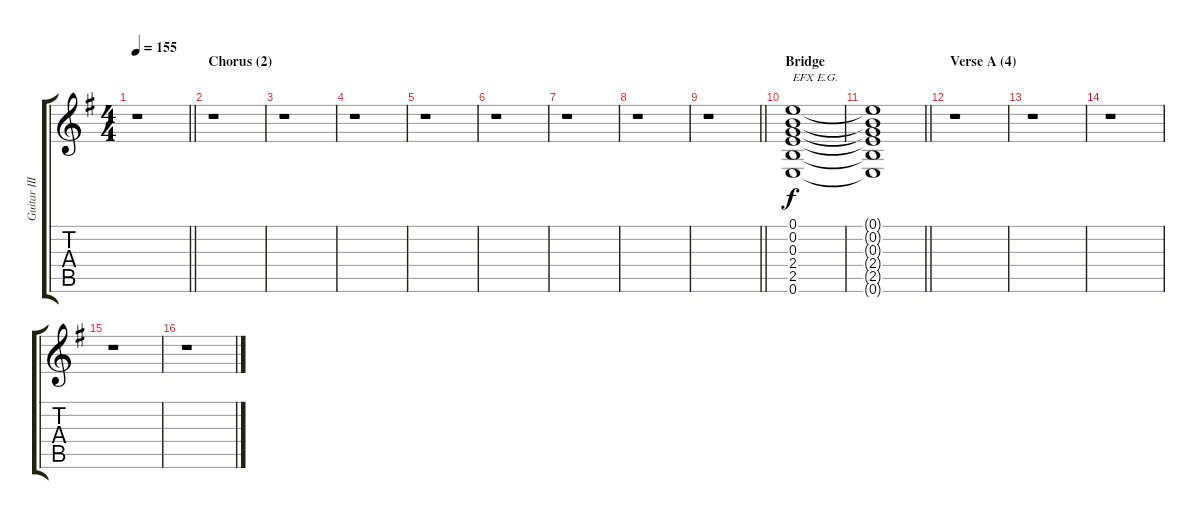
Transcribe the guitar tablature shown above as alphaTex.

\track ("Guitar III" "Guitar III") {instrument distortionguitar}
\staff {score tabs}
\tuning (E4 B3 G3 D3 A2 E2) {hide}
\ts (4 4)
\tempo 155
\clef g2
\barLineRight lightlight
\ks eminor
r.1{dy f} |
\section ("" "Chorus (2)")
r.1 |
r.1 |
r.1 |
r.1 |
r.1 |
r.1 |
r.1 |
\barLineRight lightlight
r.1 |
\section ("" "Bridge")
(0.1 0.2 0.3 2.4 2.5 0.6).1{txt "EFX E.G."} |
\barLineRight lightlight
(0.1{t} 0.2{t} 0.3{t} 2.4{t} 2.5{t} 0.6{t}).1 |
\section ("" "Verse A (4)")
r.1 |
r.1 |
r.1 |
r.1 |
r.1
